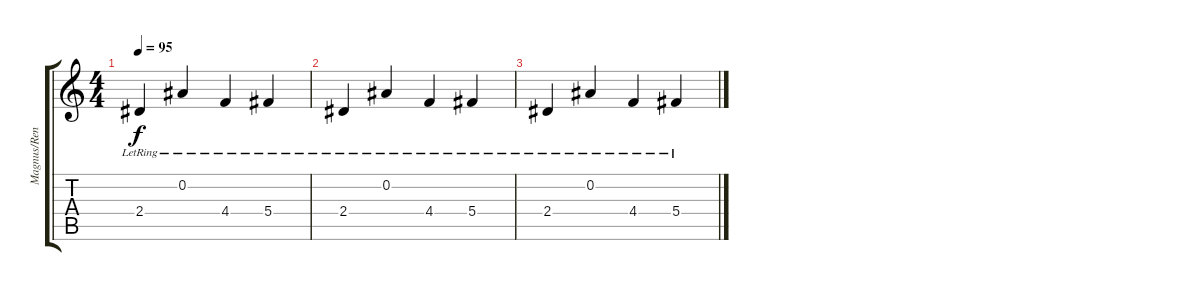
\track ("Magnus/Renato Clean" "Magnus/Ren") {instrument acousticguitarsteel}
\staff {score tabs}
\tuning (Eb4 Bb3 Gb3 Db3 Ab2 Eb2) {hide}
\ts (4 4)
\tempo 95
\clef g2
\ks c
2.4{lr}.4{dy f} 0.2{lr}.4 4.4{lr}.4 5.4{lr}.4 |
2.4{lr}.4 0.2{lr}.4 4.4{lr}.4 5.4{lr}.4 |
2.4{lr}.4 0.2{lr}.4 4.4{lr}.4 5.4{lr}.4
